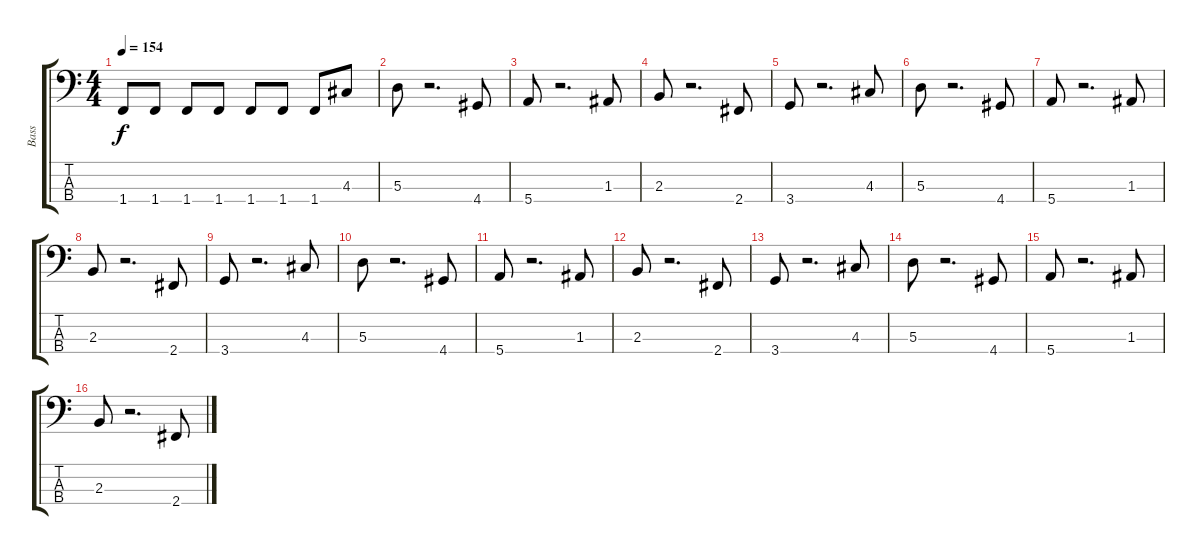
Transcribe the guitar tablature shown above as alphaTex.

\track ("Bass" "Bass") {instrument electricbassfinger}
\staff {score tabs}
\tuning (G2 D2 A1 E1) {hide}
\ts (4 4)
\tempo 154
\clef f4
\ks c
1.4.8{dy f} 1.4.8 1.4.8 1.4.8 1.4.8 1.4.8 1.4.8 4.3.8 |
5.3.8 r.2{d} 4.4.8 |
5.4.8 r.2{d} 1.3.8 |
2.3.8 r.2{d} 2.4.8 |
3.4.8 r.2{d} 4.3.8 |
5.3.8 r.2{d} 4.4.8 |
5.4.8 r.2{d} 1.3.8 |
2.3.8 r.2{d} 2.4.8 |
3.4.8 r.2{d} 4.3.8 |
5.3.8 r.2{d} 4.4.8 |
5.4.8 r.2{d} 1.3.8 |
2.3.8 r.2{d} 2.4.8 |
3.4.8 r.2{d} 4.3.8 |
5.3.8 r.2{d} 4.4.8 |
5.4.8 r.2{d} 1.3.8 |
2.3.8 r.2{d} 2.4.8
